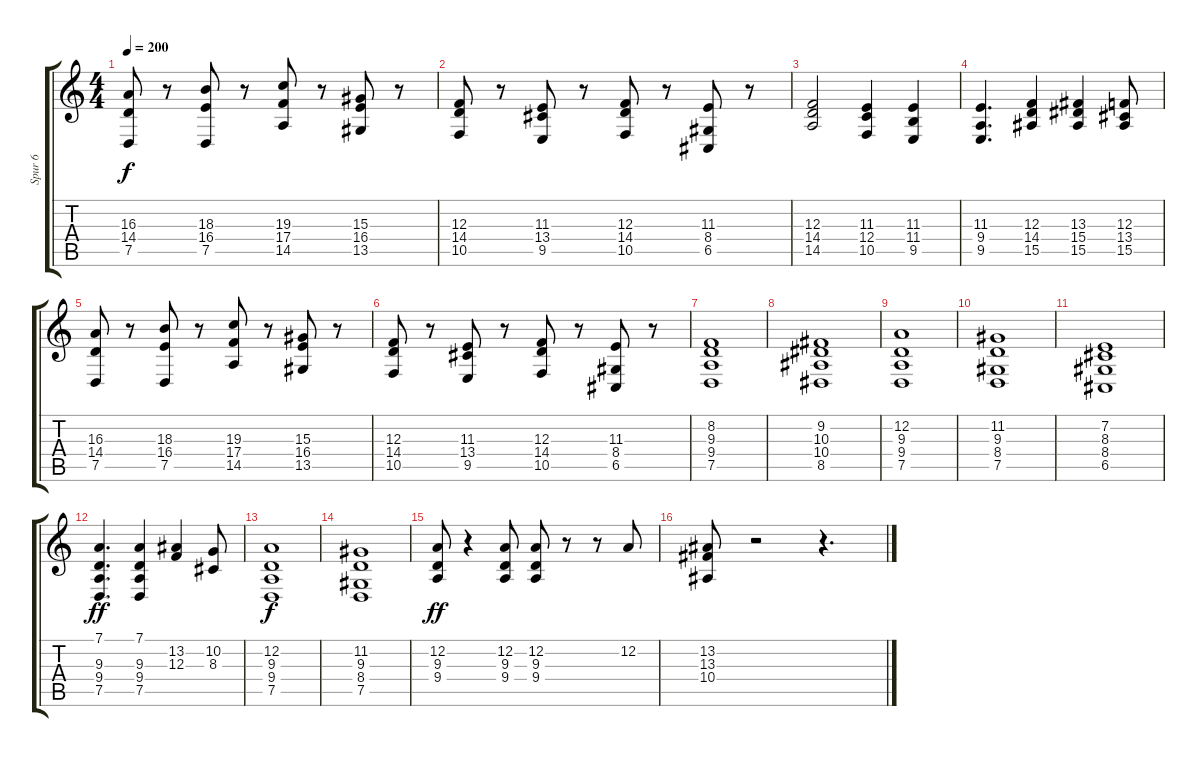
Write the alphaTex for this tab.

\track ("Spur 6" "Spur 6") {instrument choiraahs}
\staff {score tabs}
\tuning (D4 A3 F3 C3 G2 D2) {hide}
\ts (4 4)
\tempo 200
\clef g2
\ks c
(16.3 14.4 7.5).8{dy f instrument choiraahs} r.8 (18.3 16.4 7.5).8 r.8 (19.3 17.4 14.5).8 r.8 (15.3 16.4 13.5).8 r.8 |
(12.3 14.4 10.5).8 r.8 (11.3 13.4 9.5).8 r.8 (12.3 14.4 10.5).8 r.8 (11.3 8.4 6.5).8 r.8 |
(12.3 14.4 14.5).2 (11.3 12.4 10.5).4 (11.3 11.4 9.5).4 |
(11.3 9.4 9.5).4{d} (12.3 14.4 15.5).4 (13.3 15.4 15.5).4 (12.3 13.4 15.5).8 |
(16.3 14.4 7.5).8 r.8 (18.3 16.4 7.5).8 r.8 (19.3 17.4 14.5).8 r.8 (15.3 16.4 13.5).8 r.8 |
(12.3 14.4 10.5).8 r.8 (11.3 13.4 9.5).8 r.8 (12.3 14.4 10.5).8 r.8 (11.3 8.4 6.5).8 r.8 |
(8.2 9.3 9.4 7.5).1 |
(9.2 10.3 10.4 8.5).1 |
(12.2 9.3 9.4 7.5).1 |
(11.2 9.3 8.4 7.5).1 |
(7.2 8.3 8.4 6.5).1 |
(7.1 9.3 9.4 7.5).4{d dy ff} (7.1 9.3 9.4 7.5).4 (13.2 12.3).4 (10.2 8.3).8 |
(12.2 9.3 9.4 7.5).1{dy f} |
(11.2 9.3 8.4 7.5).1 |
(12.2 9.3 9.4).8{dy ff} r.4 (12.2 9.3 9.4).8 (12.2 9.3 9.4).8 r.8 r.8 12.2.8 |
(13.2 13.3 10.4).8 r.2 r.4{d}
